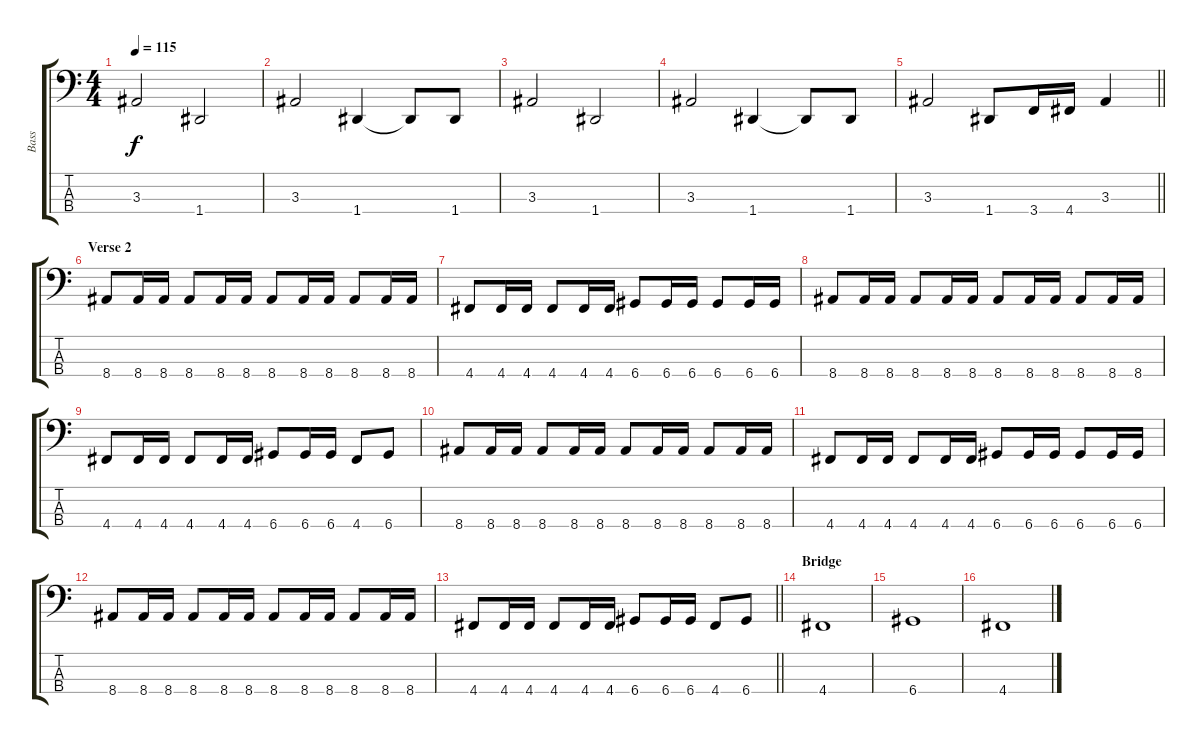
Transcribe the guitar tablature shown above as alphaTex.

\track ("Bass" "Bass") {instrument electricbassfinger}
\staff {score tabs}
\tuning (F2 C2 G1 D1) {hide}
\ts (4 4)
\tempo 115
\clef f4
\ks c
3.3.2{dy f} 1.4.2 |
3.3.2 1.4.4 1.4{t}.8 1.4.8 |
3.3.2 1.4.2 |
3.3.2 1.4.4 1.4{t}.8 1.4.8 |
\barLineRight lightlight
3.3.2 1.4.8 3.4.16 4.4.16 3.3.4 |
\section ("" "Verse 2")
8.4.8 8.4.16 8.4.16 8.4.8 8.4.16 8.4.16 8.4.8 8.4.16 8.4.16 8.4.8 8.4.16 8.4.16 |
4.4.8 4.4.16 4.4.16 4.4.8 4.4.16 4.4.16 6.4.8 6.4.16 6.4.16 6.4.8 6.4.16 6.4.16 |
8.4.8 8.4.16 8.4.16 8.4.8 8.4.16 8.4.16 8.4.8 8.4.16 8.4.16 8.4.8 8.4.16 8.4.16 |
4.4.8 4.4.16 4.4.16 4.4.8 4.4.16 4.4.16 6.4.8 6.4.16 6.4.16 4.4.8 6.4.8 |
8.4.8 8.4.16 8.4.16 8.4.8 8.4.16 8.4.16 8.4.8 8.4.16 8.4.16 8.4.8 8.4.16 8.4.16 |
4.4.8 4.4.16 4.4.16 4.4.8 4.4.16 4.4.16 6.4.8 6.4.16 6.4.16 6.4.8 6.4.16 6.4.16 |
8.4.8 8.4.16 8.4.16 8.4.8 8.4.16 8.4.16 8.4.8 8.4.16 8.4.16 8.4.8 8.4.16 8.4.16 |
\barLineRight lightlight
4.4.8 4.4.16 4.4.16 4.4.8 4.4.16 4.4.16 6.4.8 6.4.16 6.4.16 4.4.8 6.4.8 |
\section ("" "Bridge")
4.4.1 |
6.4.1 |
4.4.1
